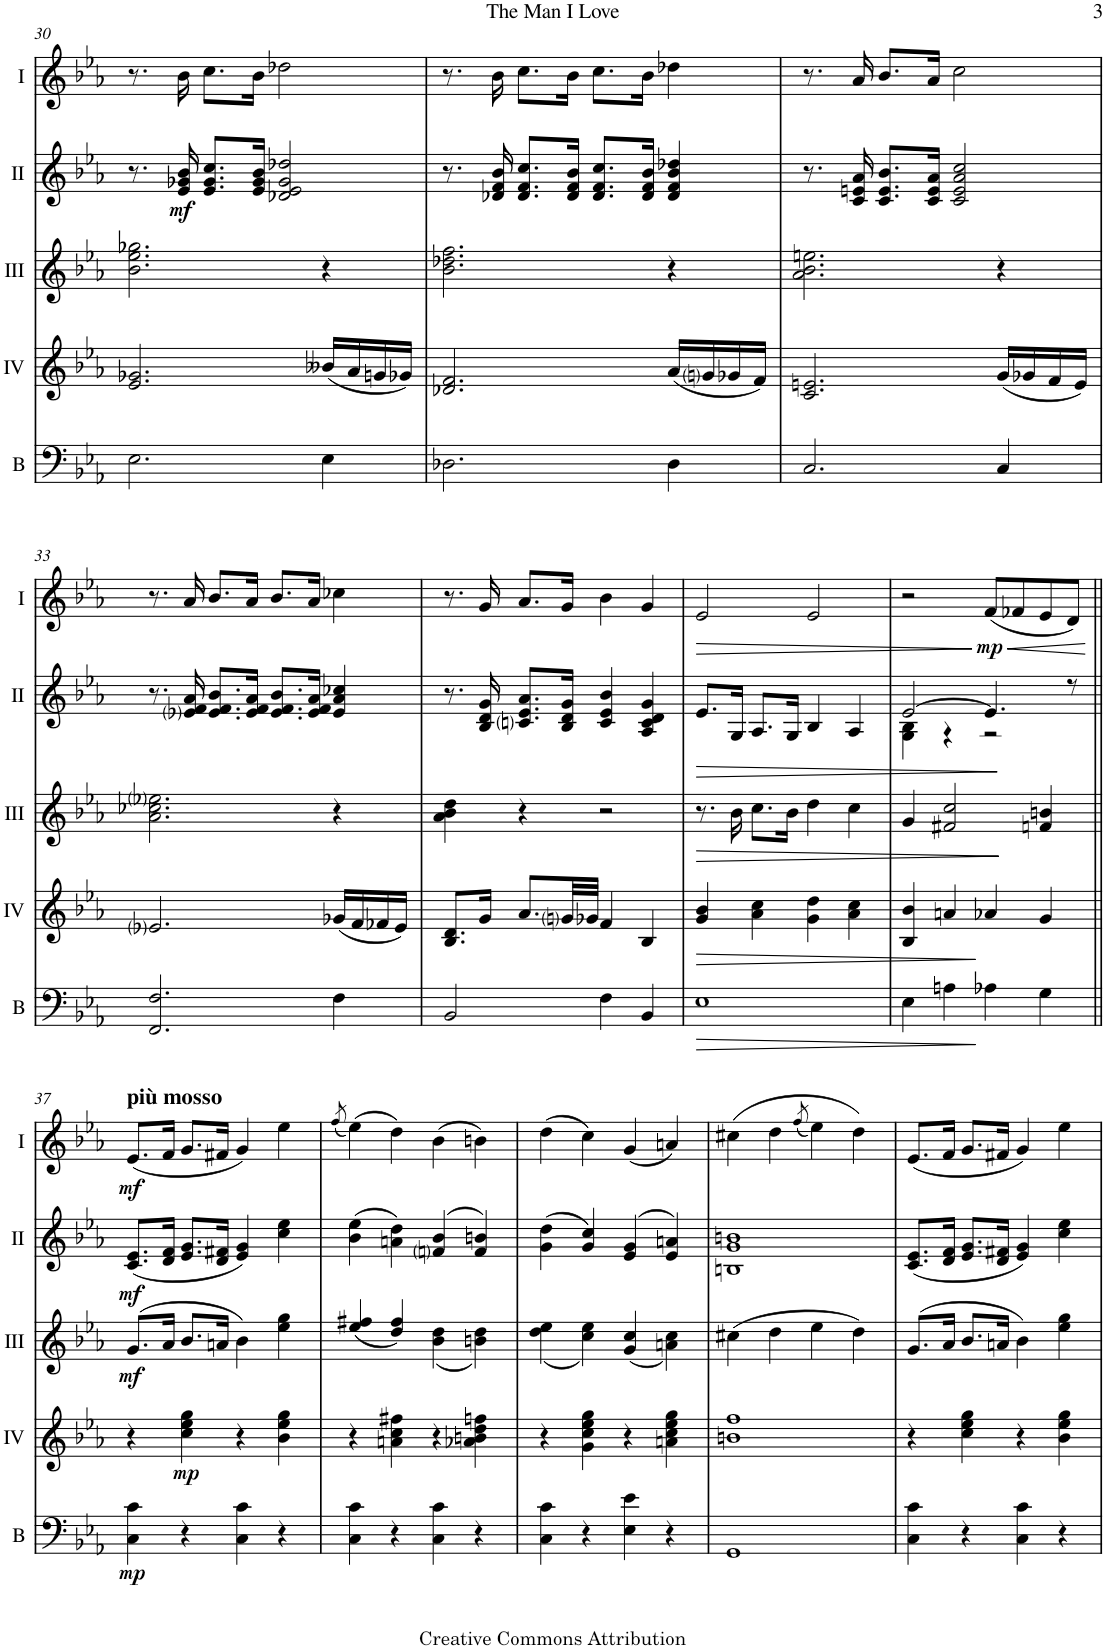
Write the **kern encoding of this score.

**kern	**dynam	**kern	**dynam	**kern	**dynam	**kern	**dynam	**kern	**dynam
*part5	*part5	*part4	*part4	*part3	*part3	*part2	*part2	*part1	*part1
*staff5	*staff5	*staff4	*staff4	*staff3	*staff3	*staff2	*staff2	*staff1	*staff1
*I"Bass	*	*I"Acc. 4	*	*I"Acc. 3	*	*I"Acc. 2	*	*I"Acc. 1	*
*I'B	*	*	*	*	*	*	*	*	*
!!LO:PB:g=z
*clefF4	*	*clefG2	*	*clefG2	*	*clefG2	*	*clefG2	*
*Trd7c12	*	*Trd7c12	*	*Trd7c12	*	*	*	*	*
*k[b-e-a-]	*	*k[b-e-a-]	*	*k[b-e-a-]	*	*k[b-e-a-]	*	*k[b-e-a-]	*
*M4/4	*	*M4/4	*	*M4/4	*	*M4/4	*	*M4/4	*
*met(c)	*	*met(c)	*	*met(c)	*	*met(c)	*	*met(c)	*
=30	=30	=30	=30	=30	=30	=30	=30	=30	=30
2.E-\	.	2.e-/ 2.g-X/	.	2.b-\ 2.ee-\ 2.gg-X\	.	8.r	.	8.r	.
!	!	!	!	!	!	!	!LO:DY:b	!	!
.	.	.	.	.	.	16e-/ 16g-X/ 16b-/	mf	16b-\	.
.	.	.	.	.	.	8.e-/ 8.g-/ 8.cc/L	.	8.cc\L	.
.	.	.	.	.	.	16e-/ 16g-/ 16b-/Jk	.	16b-\Jk	.
.	.	.	.	.	.	2d-X/ 2e-/ 2g-/ 2dd-X/	.	2dd-X\	.
4E-\	.	(16b--X/LL	.	4r	.	.	.	.	.
.	.	16a-/	.	.	.	.	.	.	.
.	.	16gn/	.	.	.	.	.	.	.
.	.	16g-X/JJ)	.	.	.	.	.	.	.
=31	=31	=31	=31	=31	=31	=31	=31	=31	=31
*	*	*	*	*	*	*	*	*^	*
2.D-X\	.	2.d-X/ 2.f/	.	2.b-\ 2.dd-X\ 2.ff\	.	8.r	.	8.r	2.ryy	.
.	.	.	.	.	.	16d-X/ 16f/ 16b-/	.	16b-\	.	.
.	.	.	.	.	.	8.d-/ 8.f/ 8.cc/L	.	8.cc\L	.	.
.	.	.	.	.	.	16d-/ 16f/ 16b-/Jk	.	16b-\Jk	.	.
.	.	.	.	.	.	8.d-/ 8.f/ 8.cc/L	.	8.cc\L	.	.
.	.	.	.	.	.	16d-/ 16f/ 16b-/Jk	.	16b-\Jk	.	.
4D-\	.	(16a-/LL	.	4r	.	4d-/ 4f/ 4b-/ 4dd-X/	.	4dd-X\	4ryy	.
.	.	16gni/	.	.	.	.	.	.	.	.
.	.	16g-X/	.	.	.	.	.	.	.	.
.	.	16f/JJ)	.	.	.	.	.	.	.	.
*	*	*	*	*	*	*	*	*v	*v	*
=32	=32	=32	=32	=32	=32	=32	=32	=32	=32
2.C/	.	2.c/ 2.en/	.	2.a-\ 2.b-\ 2.een\	.	8.r	.	8.r	.
.	.	.	.	.	.	16c/ 16en/ 16a-/	.	16a-/	.
.	.	.	.	.	.	8.c/ 8.e/ 8.b-/L	.	8.b-/L	.
.	.	.	.	.	.	16c/ 16e/ 16a-/Jk	.	16a-/Jk	.
.	.	.	.	.	.	2c/ 2e/ 2a-/ 2cc/	.	2cc\	.
4C/	.	(16g/LL	.	4r	.	.	.	.	.
.	.	16g-X/	.	.	.	.	.	.	.
.	.	16f/	.	.	.	.	.	.	.
.	.	16e/JJ)	.	.	.	.	.	.	.
!!LO:LB:g=z
=33	=33	=33	=33	=33	=33	=33	=33	=33	=33
2.FF/ 2.F/	.	2.e-i/	.	2.a-\ 2.cc-X\ 2.ee-i\	.	8.r	.	8.r	.
.	.	.	.	.	.	16e-i/ 16f/ 16a-/	.	16a-/	.
.	.	.	.	.	.	8.e-/ 8.f/ 8.b-/L	.	8.b-/L	.
.	.	.	.	.	.	16e-/ 16f/ 16a-/Jk	.	16a-/Jk	.
.	.	.	.	.	.	8.e-/ 8.f/ 8.b-/L	.	8.b-/L	.
.	.	.	.	.	.	16e-/ 16f/ 16a-/Jk	.	16a-/Jk	.
4F\	.	(16g-X/LL	.	4r	.	4e-/ 4a-/ 4cc-X/	.	4cc-X\	.
.	.	16f/	.	.	.	.	.	.	.
.	.	16f-X/	.	.	.	.	.	.	.
.	.	16e-/JJ)	.	.	.	.	.	.	.
=34	=34	=34	=34	=34	=34	=34	=34	=34	=34
2BB-/	.	8.B-/ 8.d/L	.	4a-\ 4b-\ 4dd\	.	8.r	.	8.r	.
.	.	16g/Jk	.	.	.	16B-/ 16d/ 16g/	.	16g/	.
.	.	8.a-/L	.	4r	.	8.cni/ 8.e-/ 8.a-/L	.	8.a-/L	.
.	.	32gni/LL	.	.	.	16B-/ 16d/ 16g/Jk	.	16g/Jk	.
.	.	32g-X/JJJ	.	.	.	.	.	.	.
4F\	.	4f/	.	2r	.	4c/ 4e-/ 4b-/	.	4b-\	.
4BB-/	.	4B-/	.	.	.	4A-/ 4c/ 4d/ 4g/	.	4g/	.
=35	=35	=35	=35	=35	=35	=35	=35	=35	=35
!	!LO:HP:b	!	!LO:HP:b	!	!LO:HP:b	!	!LO:HP:b	!	!LO:HP:b
1E-	>	4g/ 4b-/	>	8.r	>	8.e-/L	>	2e-/	>
.	.	.	.	16b-\	.	16G/Jk	.	.	.
.	.	4a-\ 4cc\	.	8.cc\L	.	8.A-/L	.	.	.
.	.	.	.	16b-\Jk	.	16G/Jk	.	.	.
.	.	4g\ 4dd\	.	4dd\	.	4B-/	.	2e-/	.
.	.	4a-\ 4cc\	.	4cc\	.	4A-/	.	.	.
=36	=36	=36	=36	=36	=36	=36	=36	=36	=36
*	*	*	*	*	*	*^	*	*	*
4E-\	.	4B-/ 4b-/	.	4g/	.	[2e-/	4G\ 4B-\	.	2r	.
4An\	.	4an/	.	2f#X/ 2cc/	.	.	4r	.	.	.
!	!	!	!	!	!	!	!	!	!	!LO:HP:n=1:b
!	!	!	!	!	!	!	!	!	!	!LO:DY:n=1:b
4A-X\	]	4a-X/	]	.	.	4.e-/]	2r	.	(8f/L	] < mp
.	.	.	.	.	.	.	.	.	8f-X/	.
4G\	.	4g/	.	4fn/ 4bn/	]	.	.	.	8e-/	.
.	.	.	.	.	.	8r	.	.	8d/J)	.
*	*	*	*	*	*	*v	*v	*	*	*
.	.	.	.	.	.	.	]	.	[
!!LO:LB:g=z
=37||	=37||	=37||	=37||	=37||	=37||	=37||	=37||	=37||	=37||
!	!	!	!	!	!	!	!	!LO:TX:a:B:t=più mosso	!
!	!LO:DY:b	!	!	!	!LO:DY:b	!	!LO:DY:b	!	!LO:DY:b
4C\ 4c\	mp	4r	.	(8.g/L	mf	(8.c/ 8.e-/L	mf	(8.e-/L	mf
.	.	.	.	16a-/Jk	.	16d/ 16f/Jk	.	16f/Jk	.
!	!	!	!LO:DY:b	!	!	!	!	!	!
4r	.	4cc\ 4ee-\ 4gg\	mp	8.b-/L	.	8.e-/ 8.g/L	.	8.g/L	.
.	.	.	.	16an/Jk	.	16d/ 16f#X/Jk	.	16f#X/Jk	.
4C\ 4c\	.	4r	.	4b-\)	.	4e-/ 4g/)	.	4g/)	.
4r	.	4b-\ 4ee-\ 4gg\	.	4ee-\ 4gg\	.	4cc\ 4ee-\	.	4ee-\	.
=38	=38	=38	=38	=38	=38	=38	=38	=38	=38
.	.	.	.	.	.	.	.	(8qff/	.
4C\ 4c\	.	4r	.	(4ee-/ 4ff#X/	.	(4b-\ 4ee-\	.	(4ee-\)	.
4r	.	4an\ 4cc\ 4ff#X\	.	4dd/ 4ff#/)	.	4an\ 4dd\)	.	4dd\)	.
4C\ 4c\	.	4r	.	(<4b-\ 4dd\	.	(>4fni/ 4b-/	.	(4b-\	.
4r	.	4a-X\ 4bn\ 4dd\ 4ffn\	.	4bn\ 4dd\)	.	4f/ 4bn/)	.	4bn\)	.
=39	=39	=39	=39	=39	=39	=39	=39	=39	=39
4C\ 4c\	.	4r	.	(<4dd\ 4ee-\	.	(4g\ 4dd\	.	(4dd\	.
4r	.	4g\ 4cc\ 4ee-\ 4gg\	.	4cc\ 4ee-\)	.	4g/ 4cc/)	.	4cc\)	.
4E-\ 4e-\	.	4r	.	(<4g/ 4cc/	.	(>4e-/ 4g/	.	(4g/	.
4r	.	4an\ 4cc\ 4ee-\ 4gg\	.	4an\ 4cc\)	.	4e-/ 4an/)	.	4an/)	.
=40	=40	=40	=40	=40	=40	=40	=40	=40	=40
1GG	.	1bn 1ff	.	(4cc#X\	.	1Bn 1g 1bn	.	(4cc#X\	.
.	.	.	.	4dd\	.	.	.	4dd\	.
.	.	.	.	.	.	.	.	(8qff/	.
.	.	.	.	4ee-\	.	.	.	4ee-\)	.
.	.	.	.	4dd\)	.	.	.	4dd\)	.
=41	=41	=41	=41	=41	=41	=41	=41	=41	=41
4C\ 4c\	.	4r	.	(8.g/L	.	(8.c/ 8.e-/L	.	(8.e-/L	.
.	.	.	.	16a-/Jk	.	16d/ 16f/Jk	.	16f/Jk	.
4r	.	4cc\ 4ee-\ 4gg\	.	8.b-/L	.	8.e-/ 8.g/L	.	8.g/L	.
.	.	.	.	16an/Jk	.	16d/ 16f#X/Jk	.	16f#X/Jk	.
4C\ 4c\	.	4r	.	4b-\)	.	4e-/ 4g/)	.	4g/)	.
4r	.	4b-\ 4ee-\ 4gg\	.	4ee-\ 4gg\	.	4cc\ 4ee-\	.	4ee-\	.
=	=	=	=	=	=	=	=	=	=
*-	*-	*-	*-	*-	*-	*-	*-	*-	*-
